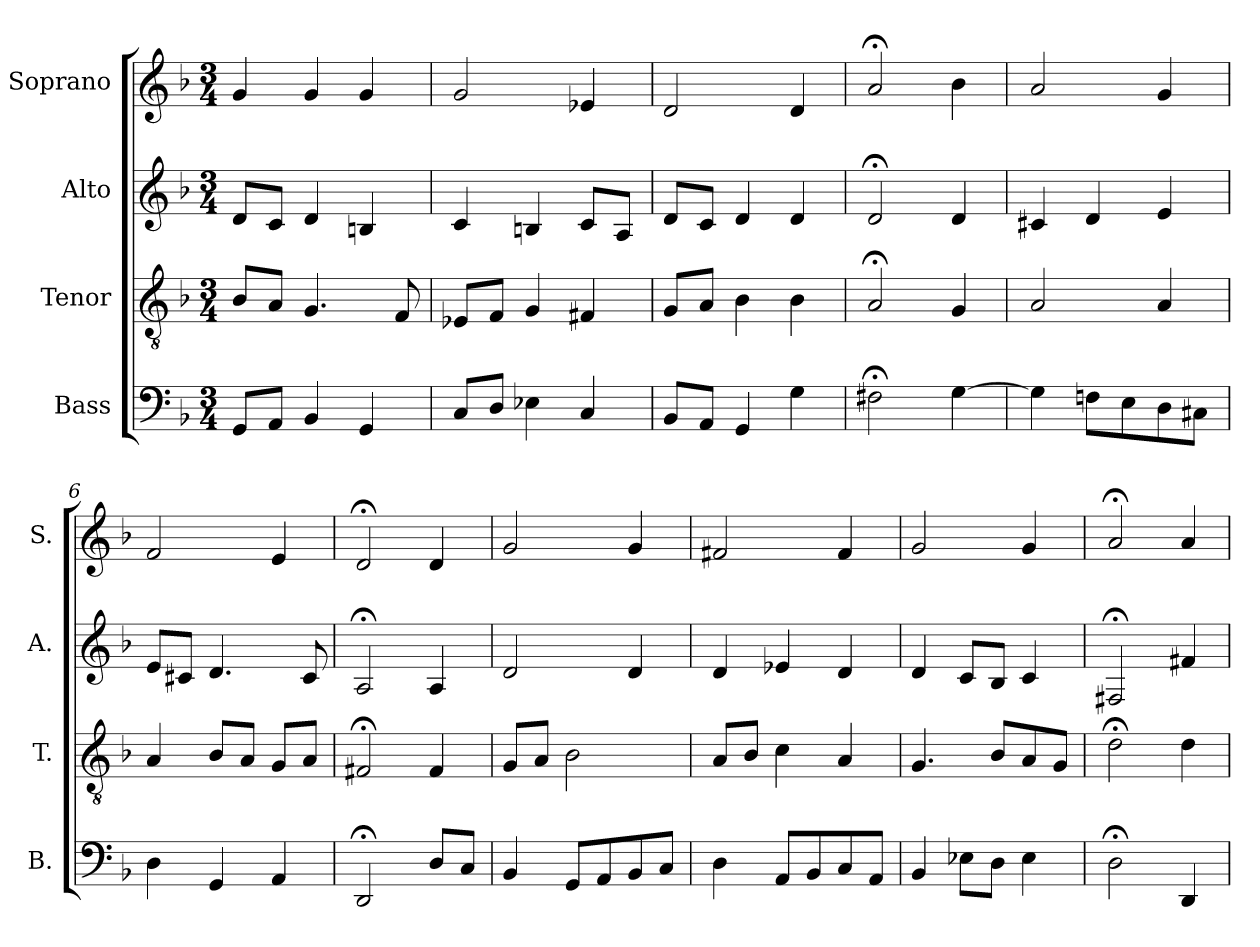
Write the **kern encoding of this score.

**kern	**kern	**kern	**kern
*part4	*part3	*part2	*part1
*staff4	*staff3	*staff2	*staff1
*I"Bass	*I"Tenor	*I"Alto	*I"Soprano
*I'B.	*I'T.	*I'A.	*I'S.
*clefF4	*clefGv2	*clefG2	*clefG2
*	*ITrd7c12	*	*
*k[b-]	*k[b-]	*k[b-]	*k[b-]
*F:	*F:	*F:	*F:
*M3/4	*M3/4	*M3/4	*M3/4
=1	=1	=1	=1
8GG/L	8BB-/L	8d/L	4g/
8AA/J	8AA/J	8c/J	.
4BB-/	4.GG/	4d/	4g/
4GG/	.	4Bn/	4g/
.	8FF/	.	.
=2	=2	=2	=2
8C/L	8EE-X/L	4c/	2g/
8D/J	8FF/J	.	.
4E-X\	4GG/	4Bn/	.
4C/	4FF#X/	8c/L	4e-X/
.	.	8A/J	.
=3	=3	=3	=3
8BB-/L	8GG/L	8d/L	2d/
8AA/J	8AA/J	8c/J	.
4GG/	4BB-\	4d/	.
4G\	4BB-\	4d/	4d/
=4	=4	=4	=4
2F#X;<\	2AA;</	2d;</	2a;</
[4G\	4GG/	4d/	4b-\
=5	=5	=5	=5
4G\]	2AA/	4c#X/	2a/
8Fn\L	.	4d/	.
8E\	.	.	.
8D\	4AA/	4e/	4g/
8C#X\J	.	.	.
=6	=6	=6	=6
4D\	4AA/	8e/L	2f/
.	.	8c#X/J	.
4GG/	8BB-/L	4.d/	.
.	8AA/J	.	.
4AA/	8GG/L	.	4e/
.	8AA/J	8c#/	.
!!LO:LB:g=z
=7	=7	=7	=7
2DD;</	2FF#X;</	2A;</	2d;</
8D/L	4FF#/	4A/	4d/
8C/J	.	.	.
=8	=8	=8	=8
4BB-/	8GG/L	2d/	2g/
.	8AA/J	.	.
8GG/L	2BB-\	.	.
8AA/	.	.	.
8BB-/	.	4d/	4g/
8C/J	.	.	.
=9	=9	=9	=9
4D\	8AA/L	4d/	2f#X/
.	8BB-/J	.	.
8AA/L	4C\	4e-X/	.
8BB-/	.	.	.
8C/	4AA/	4d/	4f#/
8AA/J	.	.	.
=10	=10	=10	=10
4BB-/	4.GG/	4d/	2g/
8E-X\L	.	8c/L	.
8D\J	8BB-/L	8B-/J	.
4E-\	8AA/	4c/	4g/
.	8GG/J	.	.
=11	=11	=11	=11
2D;<\	2D;<\	2F#X;</	2a;</
4DD/	4D\	4f#X/	4a/
=	=	=	=
*-	*-	*-	*-
